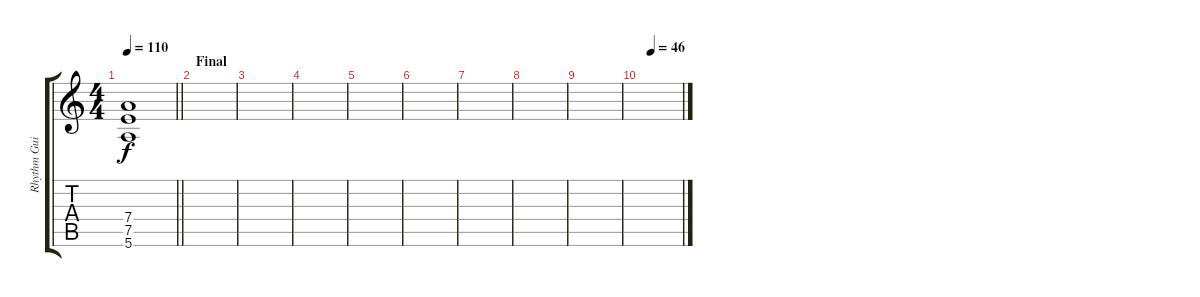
\track ("Rhythm Guitar" "Rhythm Gui") {instrument overdrivenguitar}
\staff {score tabs}
\tuning (E4 B3 G3 D3 A2 E2) {hide}
\ts (4 4)
\tempo 110
\clef g2
\barLineRight lightlight
\ks c
(7.4 7.5 5.6).1{dy f} |
\section ("" "Final")
|
|
|
|
|
|
|
|
\tempo (46 0.25)
